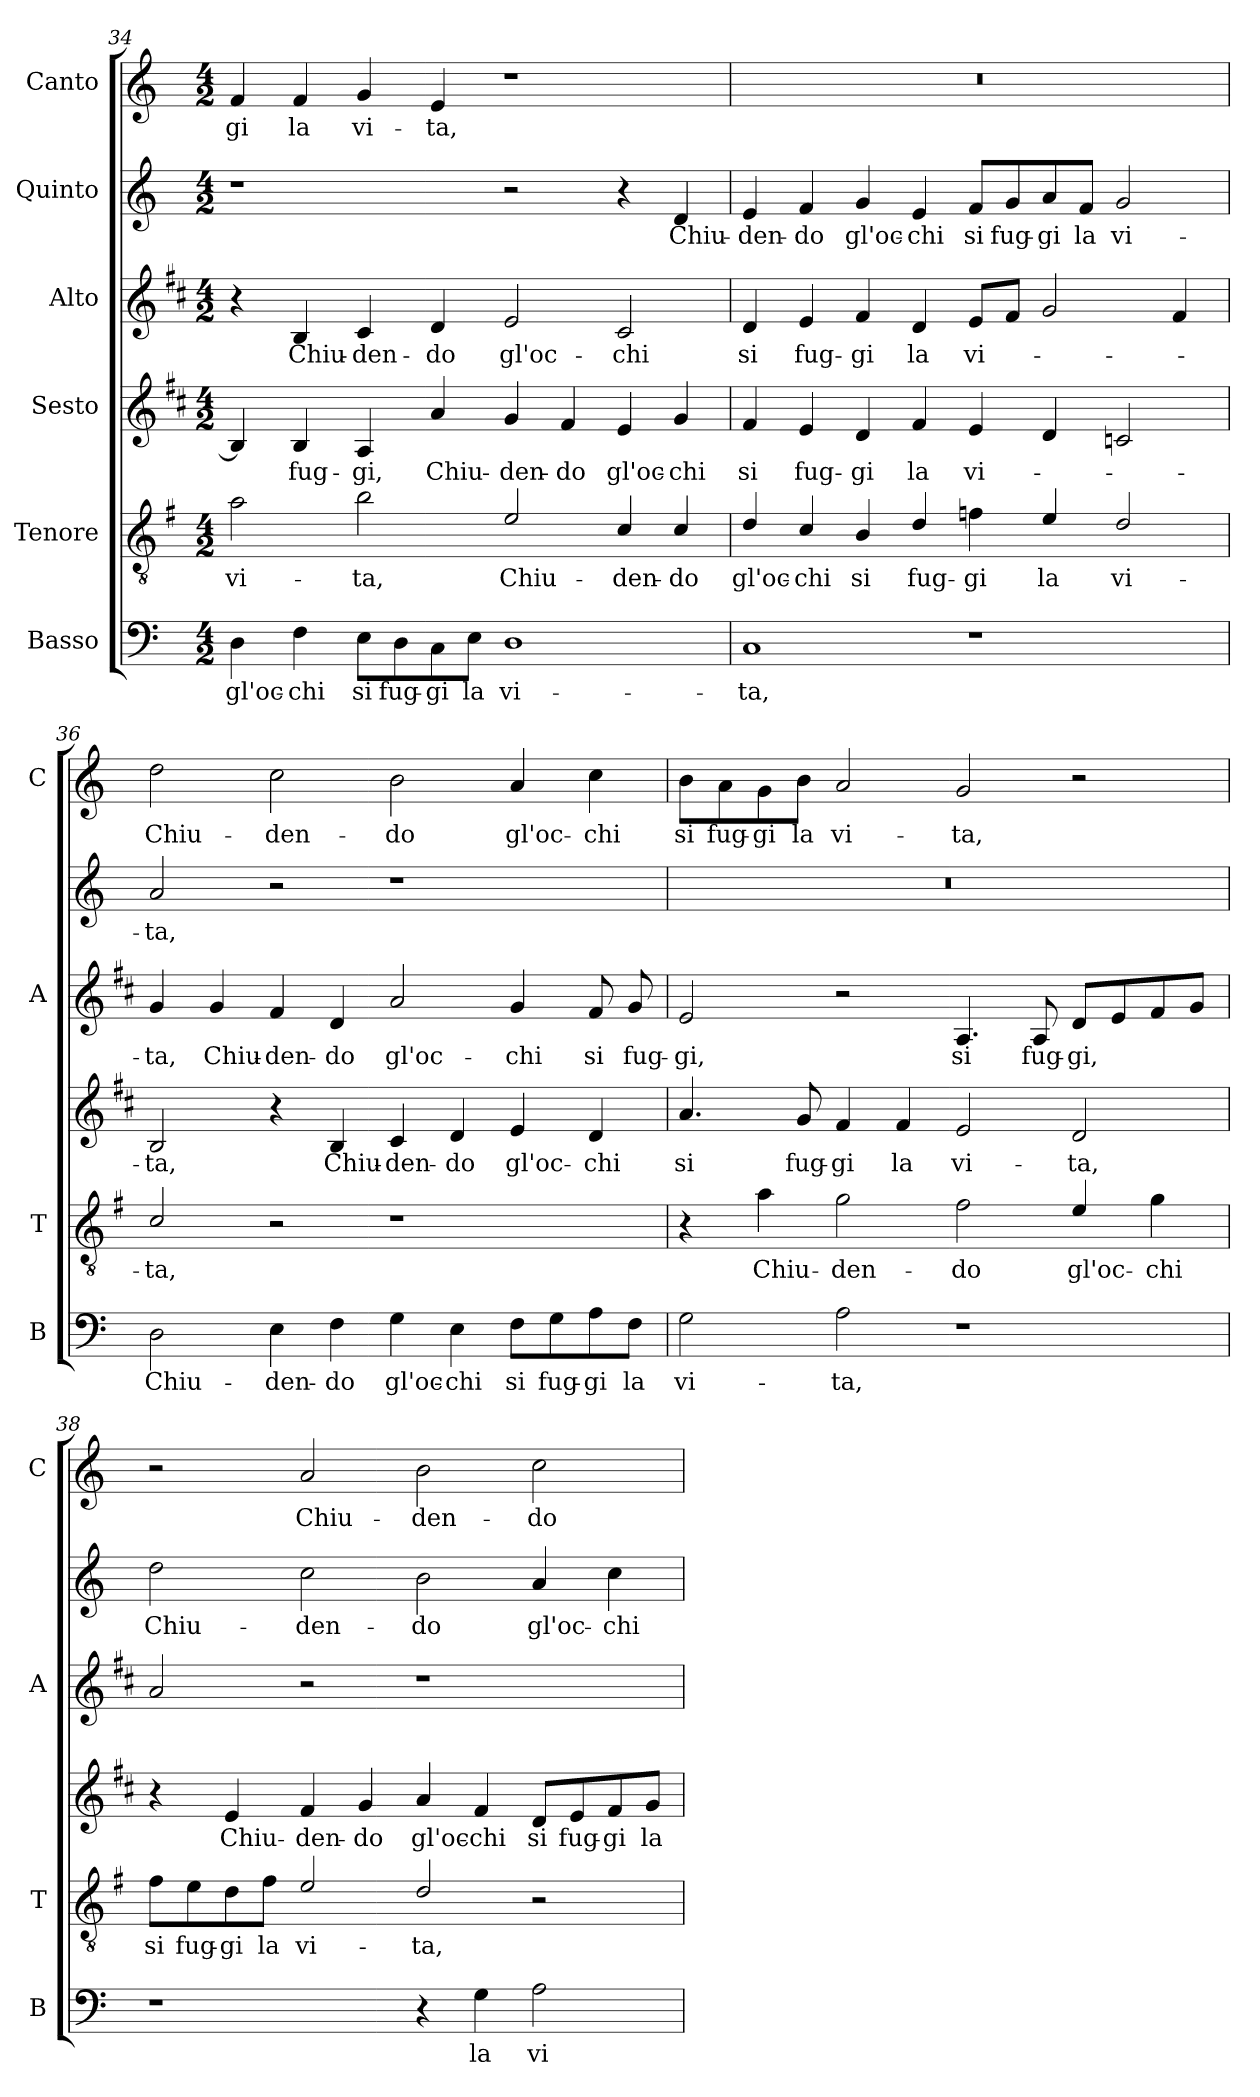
**kern	**text	**kern	**text	**kern	**text	**kern	**text	**kern	**text	**kern	**text
*part6	*part6	*part5	*part5	*part4	*part4	*part3	*part3	*part2	*part2	*part1	*part1
*staff6	*staff6	*staff5	*staff5	*staff4	*staff4	*staff3	*staff3	*staff2	*staff2	*staff1	*staff1
*I"Basso	*	*I"Tenore	*	*I"Sesto	*	*I"Alto	*	*I"Quinto	*	*I"Canto	*
*I'B	*	*I'T	*	*	*	*I'A	*	*	*	*I'C	*
*clefF4	*	*clefGv2	*	*clefG2	*	*clefG2	*	*clefG2	*	*clefG2	*
*	*	*ITrd4c7	*	*ITrd1c2	*	*ITrd1c2	*	*	*	*	*
*k[]	*	*k[]	*	*k[]	*	*k[]	*	*k[]	*	*k[]	*
*C:	*	*C:	*	*C:	*	*C:	*	*C:	*	*C:	*
*M4/2	*	*M4/2	*	*M4/2	*	*M4/2	*	*M4/2	*	*M4/2	*
=34	=34	=34	=34	=34	=34	=34	=34	=34	=34	=34	=34
!	!LO:LY:b	!	!LO:LY:b	!	!	!	!	!	!	!	!LO:LY:b
4D\	gl'oc-	2d\	vi-	4A/]	.	4r	.	1r	.	4f/	-gi
!	!LO:LY:b	!	!	!	!LO:LY:b	!	!LO:LY:b	!	!	!	!LO:LY:b
4F\	-chi	.	.	4A/	fug-	4A/	Chiu-	.	.	4f/	la
!	!LO:LY:b	!	!LO:LY:b	!	!LO:LY:b	!	!LO:LY:b	!	!	!	!LO:LY:b
8E\L	si	2e\	-ta,	4G/	-gi,	4B/	-den-	.	.	4g/	vi-
!	!LO:LY:b	!	!	!	!	!	!	!	!	!	!
8D\	fug-	.	.	.	.	.	.	.	.	.	.
!	!LO:LY:b	!	!	!	!LO:LY:b	!	!LO:LY:b	!	!	!	!LO:LY:b
8C\	-gi	.	.	4g/	Chiu-	4c/	-do	.	.	4e/	-ta,
!	!LO:LY:b	!	!	!	!	!	!	!	!	!	!
8E\J	la	.	.	.	.	.	.	.	.	.	.
!	!LO:LY:b	!	!LO:LY:b	!	!LO:LY:b	!	!LO:LY:b	!	!	!	!
1D	vi-	2A/	Chiu-	4f/	-den-	2d/	gl'oc-	2r	.	1r	.
!	!	!	!	!	!LO:LY:b	!	!	!	!	!	!
.	.	.	.	4e/	-do	.	.	.	.	.	.
!	!	!	!LO:LY:b	!	!LO:LY:b	!	!LO:LY:b	!	!	!	!
.	.	4F/	-den-	4d/	gl'oc-	2B/	-chi	4r	.	.	.
!	!	!	!LO:LY:b	!	!LO:LY:b	!	!	!	!LO:LY:b	!	!
.	.	4F/	-do	4f/	-chi	.	.	4d/	Chiu-	.	.
!!LO:LB:g=z
=35	=35	=35	=35	=35	=35	=35	=35	=35	=35	=35	=35
!	!LO:LY:b	!	!LO:LY:b	!	!LO:LY:b	!	!LO:LY:b	!	!LO:LY:b	!	!
1C	-ta,	4G/	gl'oc-	4e/	si	4c/	si	4e/	-den-	0r	.
!	!	!	!LO:LY:b	!	!LO:LY:b	!	!LO:LY:b	!	!LO:LY:b	!	!
.	.	4F/	-chi	4d/	fug-	4d/	fug-	4f/	-do	.	.
!	!	!	!LO:LY:b	!	!LO:LY:b	!	!LO:LY:b	!	!LO:LY:b	!	!
.	.	4E/	si	4c/	-gi	4e/	-gi	4g/	gl'oc-	.	.
!	!	!	!LO:LY:b	!	!LO:LY:b	!	!LO:LY:b	!	!LO:LY:b	!	!
.	.	4G/	fug-	4e/	la	4c/	la	4e/	-chi	.	.
!	!	!	!LO:LY:b	!	!LO:LY:b	!	!LO:LY:b	!	!LO:LY:b	!	!
1r	.	4B-X\	-gi	4d/	vi-	8d/L	vi-	8f/L	si	.	.
!	!	!	!	!	!	!	!	!	!LO:LY:b	!	!
.	.	.	.	.	.	8e/J	.	8g/	fug-	.	.
!	!	!	!LO:LY:b	!	!	!	!	!	!LO:LY:b	!	!
.	.	4A/	la	4c/	.	2f/	.	8a/	-gi	.	.
!	!	!	!	!	!	!	!	!	!LO:LY:b	!	!
.	.	.	.	.	.	.	.	8f/J	la	.	.
!	!	!	!LO:LY:b	!	!	!	!	!	!LO:LY:b	!	!
.	.	2G/	vi-	2B-X/	.	.	.	2g/	vi-	.	.
.	.	.	.	.	.	4e/	.	.	.	.	.
=36	=36	=36	=36	=36	=36	=36	=36	=36	=36	=36	=36
!	!LO:LY:b	!	!LO:LY:b	!	!LO:LY:b	!	!LO:LY:b	!	!LO:LY:b	!	!LO:LY:b
2D\	Chiu-	2F/	-ta,	2A/	-ta,	4f/	-ta,	2a/	-ta,	2dd\	Chiu-
!	!	!	!	!	!	!	!LO:LY:b	!	!	!	!
.	.	.	.	.	.	4f/	Chiu-	.	.	.	.
!	!LO:LY:b	!	!	!	!	!	!LO:LY:b	!	!	!	!LO:LY:b
4E\	-den-	2r	.	4r	.	4e/	-den-	2r	.	2cc\	-den-
!	!LO:LY:b	!	!	!	!LO:LY:b	!	!LO:LY:b	!	!	!	!
4F\	-do	.	.	4A/	Chiu-	4c/	-do	.	.	.	.
!	!LO:LY:b	!	!	!	!LO:LY:b	!	!LO:LY:b	!	!	!	!LO:LY:b
4G\	gl'oc-	1r	.	4B/	-den-	2g/	gl'oc-	1r	.	2b\	-do
!	!LO:LY:b	!	!	!	!LO:LY:b	!	!	!	!	!	!
4E\	-chi	.	.	4c/	-do	.	.	.	.	.	.
!	!LO:LY:b	!	!	!	!LO:LY:b	!	!LO:LY:b	!	!	!	!LO:LY:b
8F\L	si	.	.	4d/	gl'oc-	4f/	-chi	.	.	4a/	gl'oc-
!	!LO:LY:b	!	!	!	!	!	!	!	!	!	!
8G\	fug-	.	.	.	.	.	.	.	.	.	.
!	!LO:LY:b	!	!	!	!LO:LY:b	!	!LO:LY:b	!	!	!	!LO:LY:b
8A\	-gi	.	.	4c/	-chi	8e/	si	.	.	4cc\	-chi
!	!LO:LY:b	!	!	!	!	!	!LO:LY:b	!	!	!	!
8F\J	la	.	.	.	.	8f/	fug-	.	.	.	.
=37	=37	=37	=37	=37	=37	=37	=37	=37	=37	=37	=37
!	!LO:LY:b	!	!	!	!LO:LY:b	!	!LO:LY:b	!	!	!	!LO:LY:b
2G\	vi-	4r	.	4.g/	si	2d/	-gi,	0r	.	8b\L	si
!	!	!	!	!	!	!	!	!	!	!	!LO:LY:b
.	.	.	.	.	.	.	.	.	.	8a\	fug-
!	!	!	!LO:LY:b	!	!	!	!	!	!	!	!LO:LY:b
.	.	4d\	Chiu-	.	.	.	.	.	.	8g\	-gi
!	!	!	!	!	!LO:LY:b	!	!	!	!	!	!LO:LY:b
.	.	.	.	8f/	fug-	.	.	.	.	8b\J	la
!	!LO:LY:b	!	!LO:LY:b	!	!LO:LY:b	!	!	!	!	!	!LO:LY:b
2A\	-ta,	2c\	-den-	4e/	-gi	2r	.	.	.	2a/	vi-
!	!	!	!	!	!LO:LY:b	!	!	!	!	!	!
.	.	.	.	4e/	la	.	.	.	.	.	.
!	!	!	!LO:LY:b	!	!LO:LY:b	!	!LO:LY:b	!	!	!	!LO:LY:b
1r	.	2B\	-do	2d/	vi-	4.G/	si	.	.	2g/	-ta,
!	!	!	!	!	!	!	!LO:LY:b	!	!	!	!
.	.	.	.	.	.	8G/	fug-	.	.	.	.
!	!	!	!LO:LY:b	!	!LO:LY:b	!	!LO:LY:b	!	!	!	!
.	.	4A/	gl'oc-	2c/	-ta,	8c/L	-gi,	.	.	2r	.
.	.	.	.	.	.	8d/	.	.	.	.	.
!	!	!	!LO:LY:b	!	!	!	!	!	!	!	!
.	.	4c\	-chi	.	.	8e/	.	.	.	.	.
.	.	.	.	.	.	8f/J	.	.	.	.	.
!!LO:PB:g=z
=38	=38	=38	=38	=38	=38	=38	=38	=38	=38	=38	=38
!	!	!	!LO:LY:b	!	!	!	!	!	!LO:LY:b	!	!
1r	.	8B\L	si	4r	.	2g/	.	2dd\	Chiu-	2r	.
!	!	!	!LO:LY:b	!	!	!	!	!	!	!	!
.	.	8A\	fug-	.	.	.	.	.	.	.	.
!	!	!	!LO:LY:b	!	!LO:LY:b	!	!	!	!	!	!
.	.	8G\	-gi	4d/	Chiu-	.	.	.	.	.	.
!	!	!	!LO:LY:b	!	!	!	!	!	!	!	!
.	.	8B\J	la	.	.	.	.	.	.	.	.
!	!	!	!LO:LY:b	!	!LO:LY:b	!	!	!	!LO:LY:b	!	!LO:LY:b
.	.	2A/	vi-	4e/	-den-	2r	.	2cc\	-den-	2a/	Chiu-
!	!	!	!	!	!LO:LY:b	!	!	!	!	!	!
.	.	.	.	4f/	-do	.	.	.	.	.	.
!	!	!	!LO:LY:b	!	!LO:LY:b	!	!	!	!LO:LY:b	!	!LO:LY:b
4r	.	2G/	-ta,	4g/	gl'oc-	1r	.	2b\	-do	2b\	-den-
!	!LO:LY:b	!	!	!	!LO:LY:b	!	!	!	!	!	!
4G\	la	.	.	4e/	-chi	.	.	.	.	.	.
!	!LO:LY:b	!	!	!	!LO:LY:b	!	!	!	!LO:LY:b	!	!LO:LY:b
2A\	vi-	2r	.	8c/L	si	.	.	4a/	gl'oc-	2cc\	-do
!	!	!	!	!	!LO:LY:b	!	!	!	!	!	!
.	.	.	.	8d/	fug-	.	.	.	.	.	.
!	!	!	!	!	!LO:LY:b	!	!	!	!LO:LY:b	!	!
.	.	.	.	8e/	-gi	.	.	4cc\	-chi	.	.
!	!	!	!	!	!LO:LY:b	!	!	!	!	!	!
.	.	.	.	8f/J	la	.	.	.	.	.	.
=	=	=	=	=	=	=	=	=	=	=	=
*-	*-	*-	*-	*-	*-	*-	*-	*-	*-	*-	*-
